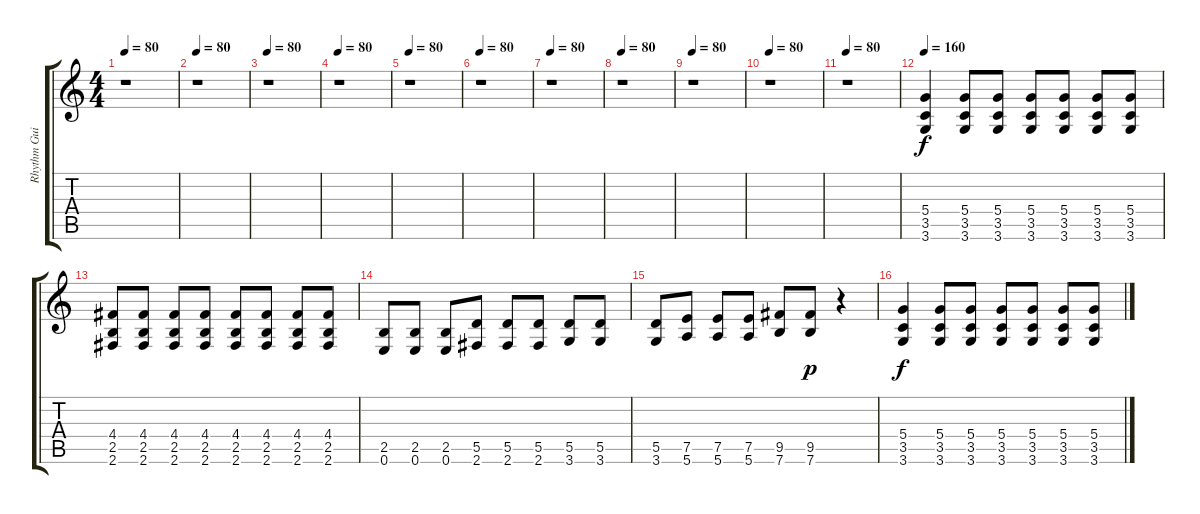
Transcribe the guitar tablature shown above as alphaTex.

\track ("Rhythm Guitar" "Rhythm Gui") {instrument overdrivenguitar}
\staff {score tabs}
\tuning (E4 B3 G3 D3 A2 E2) {hide}
\ts (4 4)
\tempo 80
\clef g2
\ks c
r.1{dy f} |
\tempo 80
r.1 |
\tempo 80
r.1 |
\tempo 80
r.1 |
\tempo 80
r.1 |
\tempo 80
r.1 |
\tempo 80
r.1 |
\tempo 80
r.1 |
\tempo 80
r.1 |
\tempo 80
r.1 |
\tempo 80
r.1 |
\tempo 160
(5.4 3.5 3.6).4 (5.4 3.5 3.6).8 (5.4 3.5 3.6).8 (5.4 3.5 3.6).8 (5.4 3.5 3.6).8 (5.4 3.5 3.6).8 (5.4 3.5 3.6).8 |
(4.4 2.5 2.6).8 (4.4 2.5 2.6).8 (4.4 2.5 2.6).8 (4.4 2.5 2.6).8 (4.4 2.5 2.6).8 (4.4 2.5 2.6).8 (4.4 2.5 2.6).8 (4.4 2.5 2.6).8 |
(2.5 0.6).8 (2.5 0.6).8 (2.5 0.6).8 (5.5 2.6).8 (5.5 2.6).8 (5.5 2.6).8 (5.5 3.6).8 (5.5 3.6).8 |
(5.5 3.6).8 (7.5 5.6).8 (7.5 5.6).8 (7.5 5.6).8 (9.5 7.6).8 (9.5 7.6).8{dy p} r.4 |
(5.4 3.5 3.6).4{dy f} (5.4 3.5 3.6).8 (5.4 3.5 3.6).8 (5.4 3.5 3.6).8 (5.4 3.5 3.6).8 (5.4 3.5 3.6).8 (5.4 3.5 3.6).8
